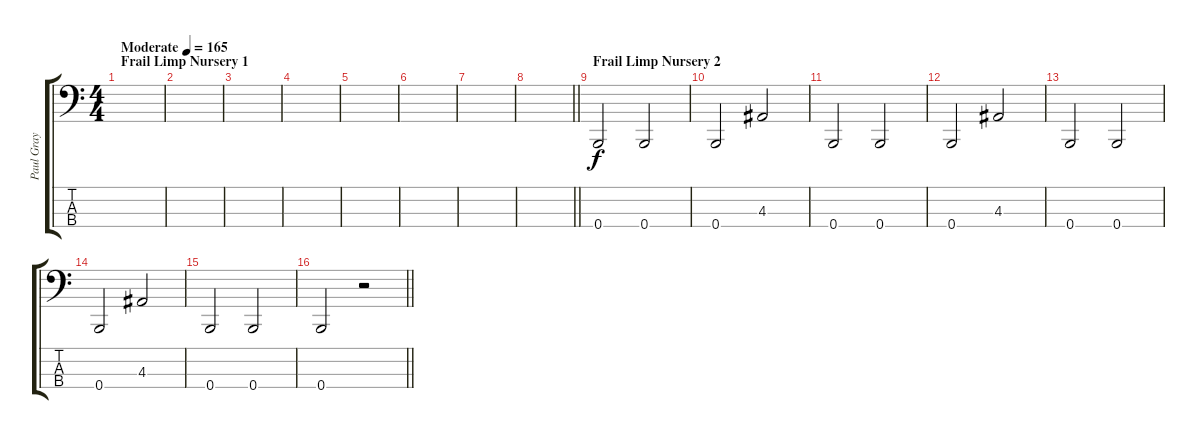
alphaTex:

\track ("Paul Gray" "Paul Gray") {instrument electricbasspick}
\staff {score tabs}
\tuning (E2 B1 Gb1 B0) {hide}
\ts (4 4)
\section ("" "Frail Limp Nursery 1")
\tempo (165 "Moderate")
\clef f4
\ks c
|
|
|
|
|
|
|
\barLineRight lightlight
|
\section ("" "Frail Limp Nursery 2")
0.4.2 0.4.2 |
0.4.2 4.3.2 |
0.4.2 0.4.2 |
0.4.2 4.3.2 |
0.4.2 0.4.2 |
0.4.2 4.3.2 |
0.4.2 0.4.2 |
\barLineRight lightlight
0.4.2 r.2
